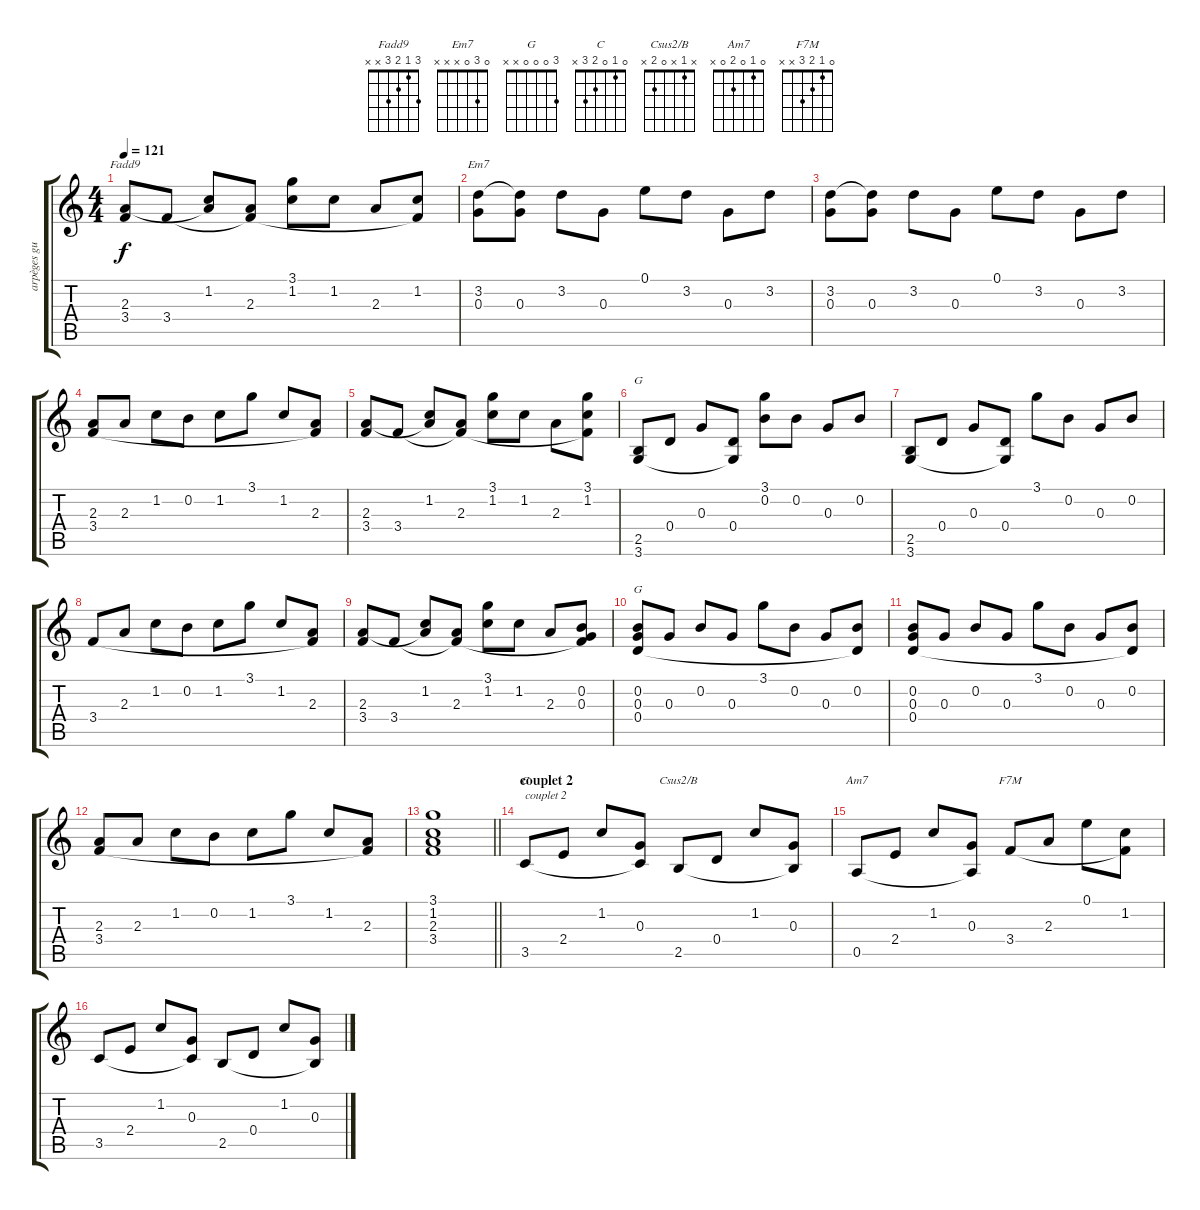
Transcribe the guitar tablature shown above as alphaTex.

\track ("arpèges guitare" "arpèges gu") {instrument acousticguitarsteel}
\staff {score tabs}
\tuning (E4 B3 G3 D3 A2 E2) {hide}
\chord ("Fadd9" 3 1 2 3 x x)
\chord ("Em7" 0 3 0 x x x)
\chord ("G" x x x x 2 3)
\chord ("G" 3 0 0 0 x x)
\chord ("C" 0 1 0 2 3 x)
\chord ("Csus2/B" x 1 x 0 2 x)
\chord ("Am7" 0 1 0 2 0 x)
\chord ("F7M" 0 1 2 3 x x)
\ts (4 4)
\tempo 121
\clef g2
\ks c
(2.3 3.4).8{ch "Fadd9" dy f} 3.4.8 (1.2 2.3{t}).8 (2.3 3.4{t}).8 (3.1 1.2).8 1.2.8 2.3.8 (1.2 3.4{t}).8 |
(3.2 0.3).8{ch "Em7"} (3.2{t} 0.3).8 3.2.8 0.3.8 0.1.8 3.2.8 0.3.8 3.2.8 |
(3.2 0.3).8 (3.2{t} 0.3).8 3.2.8 0.3.8 0.1.8 3.2.8 0.3.8 3.2.8 |
(2.3 3.4).8 2.3.8 1.2.8 0.2.8 1.2.8 3.1.8 1.2.8 (2.3 3.4{t}).8 |
(2.3 3.4).8 3.4.8 (1.2 2.3{t}).8 (2.3 3.4{t}).8 (3.1 1.2).8 1.2.8 2.3.8 (3.1 1.2 3.4{t}).8 |
(2.5 3.6).8{ch "G"} 0.4.8 0.3.8 (0.4 3.6{t}).8 (3.1 0.2).8 0.2.8 0.3.8 0.2.8 |
(2.5 3.6).8 0.4.8 0.3.8 (0.4 3.6{t}).8 3.1.8 0.2.8 0.3.8 0.2.8 |
3.4.8 2.3.8 1.2.8 0.2.8 1.2.8 3.1.8 1.2.8 (2.3 3.4{t}).8 |
(2.3 3.4).8 3.4.8 (1.2 2.3{t}).8 (2.3 3.4{t}).8 (3.1 1.2).8 1.2.8 2.3.8 (0.2 0.3 3.4{t}).8 |
(0.2 0.3 0.4).8{ch "G"} 0.3.8 0.2.8 0.3.8 3.1.8 0.2.8 0.3.8 (0.2 0.4{t}).8 |
(0.2 0.3 0.4).8 0.3.8 0.2.8 0.3.8 3.1.8 0.2.8 0.3.8 (0.2 0.4{t}).8 |
(2.3 3.4).8 2.3.8 1.2.8 0.2.8 1.2.8 3.1.8 1.2.8 (2.3 3.4{t}).8 |
\barLineRight lightlight
(3.1 1.2 2.3 3.4).1 |
\section ("" "couplet 2")
3.5.8{ch "C" txt "couplet 2"} 2.4.8 1.2.8 (0.3 3.5{t}).8 2.5.8{ch "Csus2/B"} 0.4.8 1.2.8 (0.3 2.5{t}).8 |
0.5.8{ch "Am7"} 2.4.8 1.2.8 (0.3 0.5{t}).8 3.4.8{ch "F7M"} 2.3.8 0.1.8 (1.2 3.4{t}).8 |
3.5.8 2.4.8 1.2.8 (0.3 3.5{t}).8 2.5.8 0.4.8 1.2.8 (0.3 2.5{t}).8
